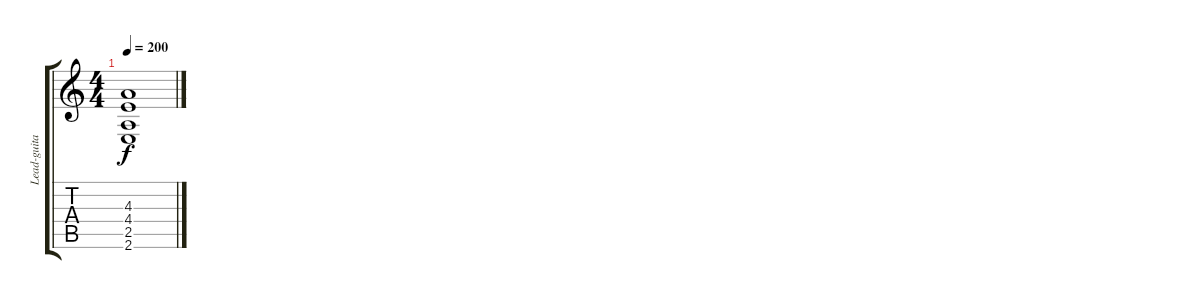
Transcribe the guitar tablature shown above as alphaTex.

\track ("Lead-guitar" "Lead-guita") {instrument distortionguitar}
\staff {score tabs}
\tuning (D4 A3 F3 C3 G2 D2) {hide}
\ts (4 4)
\tempo 200
\clef g2
\ks c
(4.3 4.4 2.5 2.6).1{dy f}
